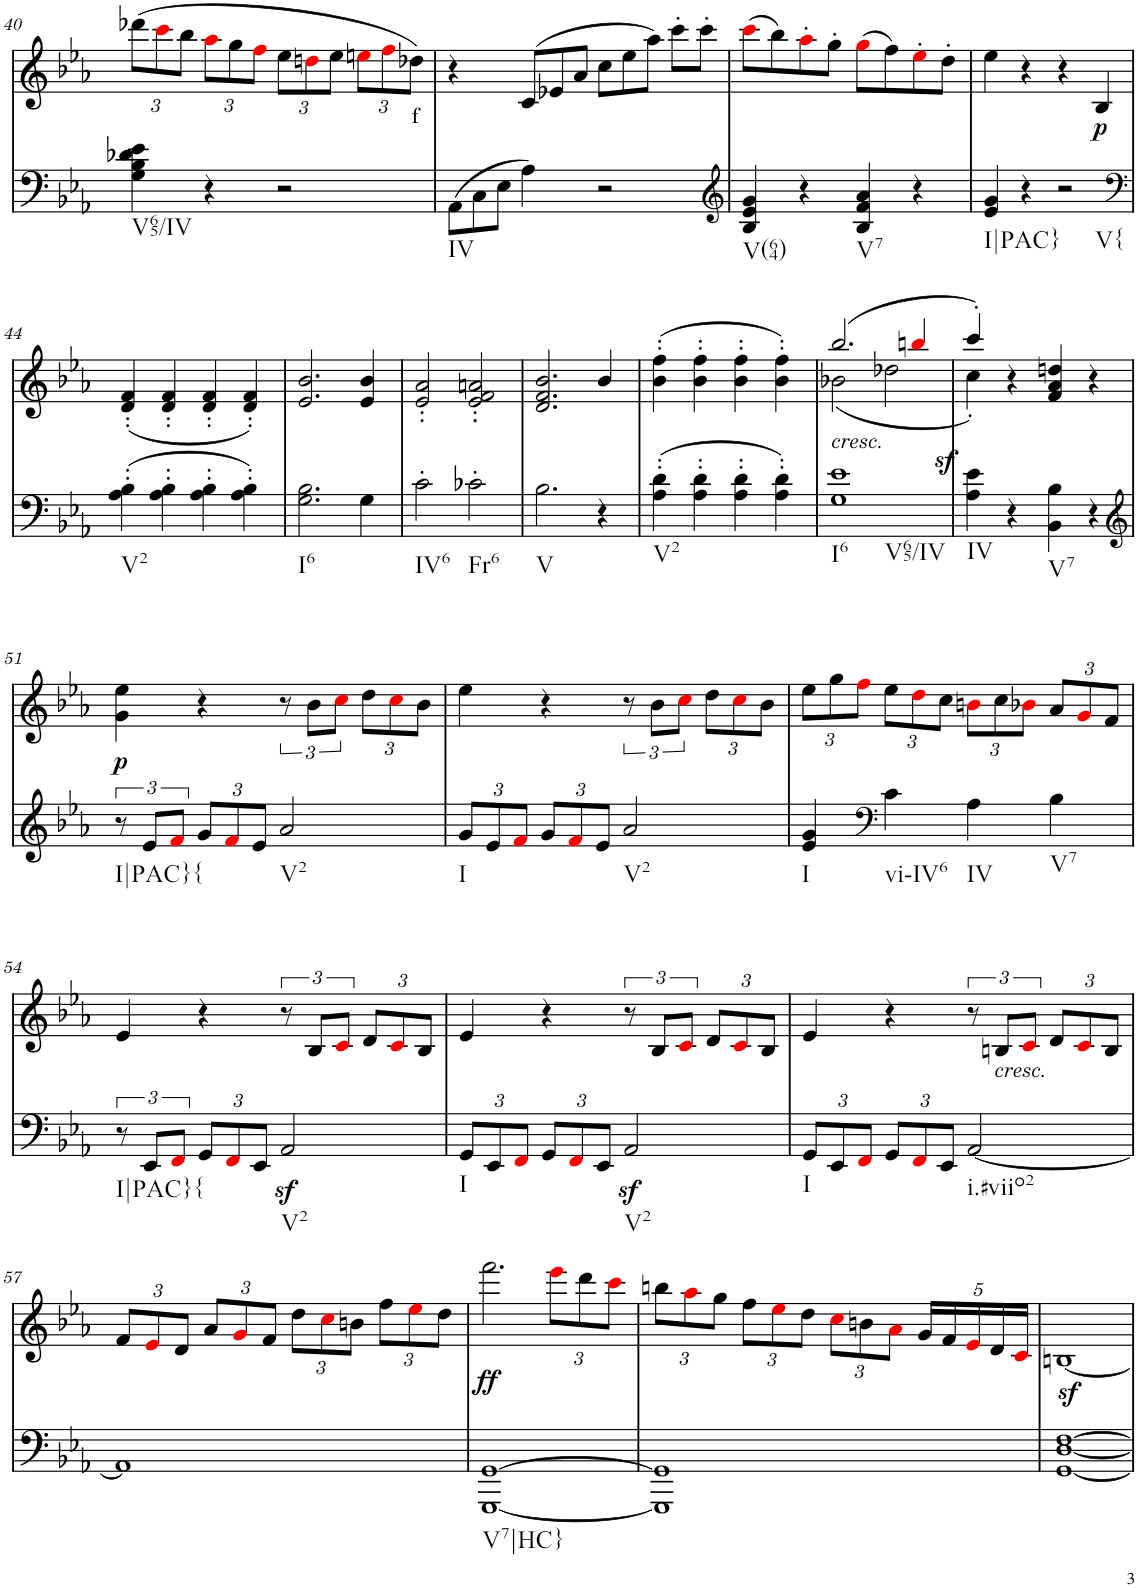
**kern	**kern	**text	**dynam
*part2	*part1	*part1	*part1
*staff2	*staff1	*staff1	*staff1
*I"piano	*I"piano	*	*
*I'Pno	*I'Pno	*	*
!!LO:PB:g=z
*clefF4	*clefG2	*	*
*k[b-e-a-]	*k[b-e-a-]	*	*
*c:	*c:	*	*
*M2/2	*M2/2	*	*
*met(c|)	*met(c|)	*	*
*	*Xbrackettup	*	*
=40	=40	=40	=40
!LO:TX:b:t=V65/IV	!	!	!
4G\ 4B-\ 4d-X\ 4e-\	(12ddd-X\L	.	.
.	12ccci\	.	.
.	12bb-\J	.	.
4r	12aa-i\L	.	.
.	12gg\	.	.
.	12ffi\J	.	.
2r	12ee-\L	.	.
.	12ddni\	.	.
.	12ee-\J	.	.
.	12eeni\L	.	.
.	12ffi\	.	.
!	!	!LO:LY:b	!
.	12dd-X\J)	f	.
=41	=41	=41	=41
*Xbrackettup	*	*	*
!LO:TX:b:t=IV	!	!	!
(12AA-\L	4r	.	.
12C\	.	.	.
12E-\J	.	.	.
4A-\)	(12c/L	.	.
.	12e-X/	.	.
.	12a-/J	.	.
2r	12cc\L	.	.
.	12ee-\	.	.
.	12aa-\J)	.	.
.	8ccc'\L	.	.
.	8ccc'\J	.	.
=42	=42	=42	=42
*clefG2	*	*	*
!LO:TX:b:t=V(64)	!	!	!
4B-/ 4e-/ 4g/	(8ccci\L	.	.
.	8bb-\)	.	.
4r	8aa-'i\	.	.
.	8gg'\J	.	.
!LO:TX:b:t=V7	!	!	!
4B-/ 4f/ 4a-/	(8ggi\L	.	.
.	8ff\)	.	.
4r	8ee-'i\	.	.
.	8dd'\J	.	.
=43	=43	=43	=43
!LO:TX:b:t=I|PAC}	!	!	!
4e-/ 4g/	4ee-\	.	.
4r	4r	.	.
!LO:TX:b:t=V{	!	!	!
2r	4r	.	.
!	!	!LO:LY:b	!LO:DY:b
.	4B-/	p	p
!!LO:LB:g=z
=44	=44	=44	=44
*clefF4	*	*	*
!LO:TX:b:t=V2	!	!	!
(4A-\' 4B-\'	(4d/' 4f/'	.	.
4A-\' 4B-\'	4d/' 4f/'	.	.
4A-\' 4B-\'	4d/' 4f/'	.	.
4A-\' 4B-\')	4d/' 4f/')	.	.
=45	=45	=45	=45
!LO:TX:b:t=I6	!	!	!
2.G\ 2.B-\	2.e-/ 2.b-/	.	.
4G\	4e-/ 4b-/	.	.
=46	=46	=46	=46
!LO:TX:b:t=IV6	!	!	!
2c'\	2e-/' 2a-/'	.	.
!LO:TX:b:t=Fr6	!	!	!
2c-X'\	2e-/' 2f/' 2an/'	.	.
=47	=47	=47	=47
!LO:TX:b:t=V	!	!	!
2.B-\	2.d/ 2.f/ 2.b-/	.	.
4r	4b-/	.	.
=48	=48	=48	=48
!LO:TX:b:t=V2	!	!	!
(4A-\' 4d\'	(4b-\' 4ff\'	.	.
4A-\' 4d\'	4b-\' 4ff\'	.	.
4A-\' 4d\'	4b-\' 4ff\'	.	.
4A-\' 4d\')	4b-\' 4ff\')	.	.
=49	=49	=49	=49
*	*^	*	*
!	!LO:TX:b:i:t=cresc.	!	!	!
!LO:TX:b:t=I6	!	!	!	!
!LO:TX:b:t=V65/IV	!	!	!	!
1Gz> 1e-z>	(2.bb-/	(2b-X\	.	.
.	.	2dd-X\	.	.
.	4bbni/	.	.	.
=50	=50	=50	=50	=50
!LO:TX:b:t=IV	!	!	!	!
!	!	!	!LO:LY:b	!
4A-\ 4e-\	4ccc'/)	4cc'\)	f	.
4r	4r	2.ryy	.	.
!LO:TX:b:t=V7	!	!	!	!
4BB-\ 4B-\	4f/ 4a-/ 4ddn/	.	.	.
4r	4r	.	.	.
*	*v	*v	*	*
!!LO:LB:g=z
=51	=51	=51	=51
*clefG2	*	*	*
*brackettup	*	*	*
!LO:TX:b:t=I|PAC}{	!	!	!
!	!	!LO:LY:b	!LO:DY:b
12r	4g\ 4ee-\	p	p
12e-/L	.	.	.
12fi/J	.	.	.
*Xbrackettup	*	*	*
12g/L	4r	.	.
12fi/	.	.	.
12e-/J	.	.	.
*	*brackettup	*	*
!LO:TX:b:t=V2	!	!	!
2a-/	12r	.	.
.	12b-\L	.	.
.	12cci\J	.	.
*	*Xbrackettup	*	*
.	12dd\L	.	.
.	12cci\	.	.
.	12b-\J	.	.
=52	=52	=52	=52
!LO:TX:b:t=I	!	!	!
12g/L	4ee-\	.	.
12e-/	.	.	.
12fi/J	.	.	.
12g/L	4r	.	.
12fi/	.	.	.
12e-/J	.	.	.
*	*brackettup	*	*
!LO:TX:b:t=V2	!	!	!
2a-/	12r	.	.
.	12b-\L	.	.
.	12cci\J	.	.
*	*Xbrackettup	*	*
.	12dd\L	.	.
.	12cci\	.	.
.	12b-\J	.	.
=53	=53	=53	=53
!LO:TX:b:t=I	!	!	!
4e-/ 4g/	12ee-\L	.	.
.	12gg\	.	.
.	12ffi\J	.	.
*clefF4	*	*	*
!LO:TX:b:t=vi-IV6	!	!	!
4c\	12ee-\L	.	.
.	12ddi\	.	.
.	12cc\J	.	.
!LO:TX:b:t=IV	!	!	!
4A-\	12bni\L	.	.
.	12cc\	.	.
.	12b-Xi\J	.	.
!LO:TX:b:t=V7	!	!	!
4B-\	12a-/L	.	.
.	12gi/	.	.
.	12f/J	.	.
!!LO:LB:g=z
=54	=54	=54	=54
*brackettup	*	*	*
!LO:TX:b:t=I|PAC}{	!	!	!
12r	4e-/	.	.
12EE-/L	.	.	.
12FFi/J	.	.	.
*Xbrackettup	*	*	*
12GG/L	4r	.	.
12FFi/	.	.	.
12EE-/J	.	.	.
*	*brackettup	*	*
!LO:TX:b:t=V2	!	!	!
2AA-z</	12r	.	.
.	12B-/L	.	.
.	12ci/J	.	.
*	*Xbrackettup	*	*
.	12d/L	.	.
.	12ci/	.	.
.	12B-/J	.	.
=55	=55	=55	=55
!LO:TX:b:t=I	!	!	!
12GG/L	4e-/	.	.
12EE-/	.	.	.
12FFi/J	.	.	.
12GG/L	4r	.	.
12FFi/	.	.	.
12EE-/J	.	.	.
*	*brackettup	*	*
!LO:TX:b:t=V2	!	!	!
2AA-z</	12r	.	.
.	12B-/L	.	.
.	12ci/J	.	.
*	*Xbrackettup	*	*
.	12d/L	.	.
.	12ci/	.	.
.	12B-/J	.	.
=56	=56	=56	=56
!LO:TX:b:t=I	!	!	!
12GG/L	4e-/	.	.
12EE-/	.	.	.
12FFi/J	.	.	.
12GG/L	4r	.	.
12FFi/	.	.	.
12EE-/J	.	.	.
*	*brackettup	*	*
!LO:TX:b:t=i.#viio2	!	!	!
[2AA-/	12r	.	.
!	!LO:TX:b:i:t=cresc.	!	!
.	12Bn/L	.	.
.	12ci/J	.	.
*	*Xbrackettup	*	*
.	12d/L	.	.
.	12ci/	.	.
.	12B/J	.	.
!!LO:LB:g=z
=57	=57	=57	=57
1AA-]	12f/L	.	.
.	12e-i/	.	.
.	12d/J	.	.
.	12a-/L	.	.
.	12gi/	.	.
.	12f/J	.	.
.	12dd\L	.	.
.	12cci\	.	.
.	12bn\J	.	.
.	12ff\L	.	.
.	12ee-i\	.	.
.	12dd\J	.	.
=58	=58	=58	=58
!LO:TX:b:t=V7|HC}	!	!	!
!	!	!LO:LY:b	!LO:DY:b
[1GGG [1GG	2.fff\	ff	ff
.	12eee-i\L	.	.
.	12ddd\	.	.
.	12ccci\J	.	.
=59	=59	=59	=59
1GGG] 1GG]	12bbn\L	.	.
.	12aa-i\	.	.
.	12gg\J	.	.
.	12ff\L	.	.
.	12ee-i\	.	.
.	12dd\J	.	.
.	12cci\L	.	.
.	12bn\	.	.
.	12a-i\J	.	.
.	20g/LL	.	.
.	20f/	.	.
.	20e-i/	.	.
.	20d/	.	.
.	20ci/JJ	.	.
=60	=60	=60	=60
[1GGz> [1Dz> [1Fz>	[1Bn	.	.
=	=	=	=
*-	*-	*-	*-
